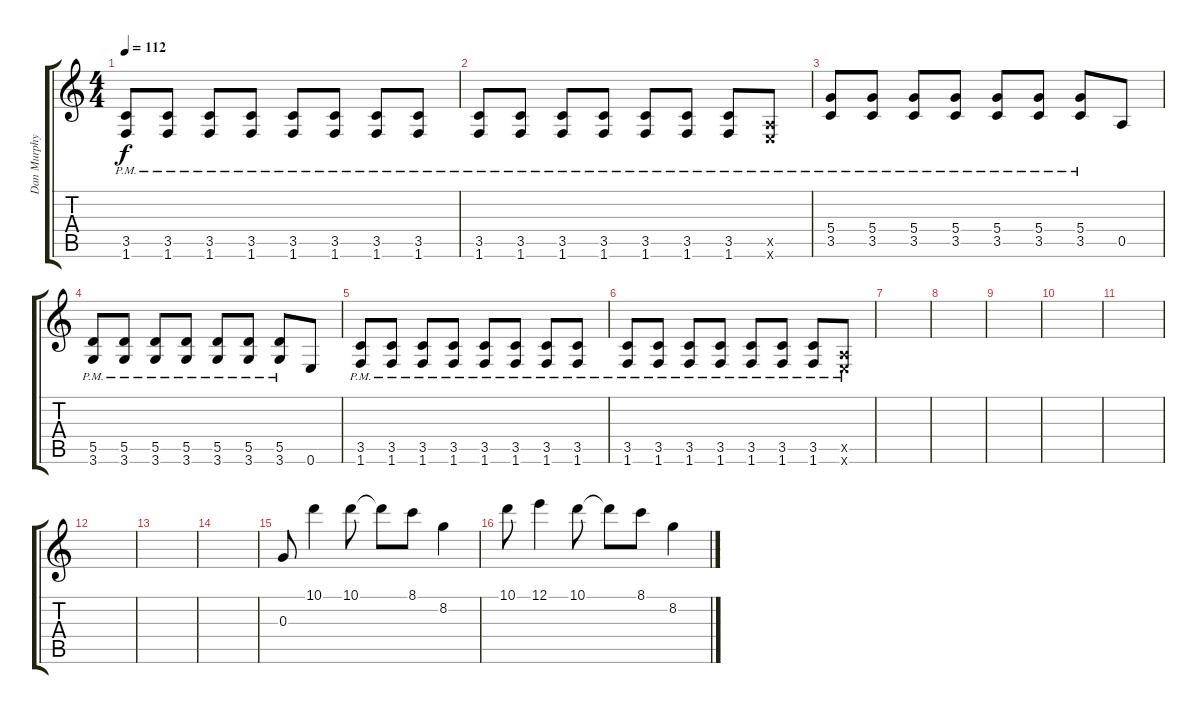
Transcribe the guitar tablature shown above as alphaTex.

\track ("Dan Murphy" "Dan Murphy") {instrument electricguitarclean}
\staff {score tabs}
\tuning (E4 B3 G3 D3 A2 E2) {hide}
\ts (4 4)
\tempo 112
\clef g2
\ks c
(3.5{pm} 1.6{pm}).8{dy f} (3.5{pm} 1.6{pm}).8 (3.5{pm} 1.6{pm}).8 (3.5{pm} 1.6{pm}).8 (3.5{pm} 1.6{pm}).8 (3.5{pm} 1.6{pm}).8 (3.5{pm} 1.6{pm}).8 (3.5{pm} 1.6{pm}).8 |
(3.5{pm} 1.6{pm}).8 (3.5{pm} 1.6{pm}).8 (3.5{pm} 1.6{pm}).8 (3.5{pm} 1.6{pm}).8 (3.5{pm} 1.6{pm}).8 (3.5{pm} 1.6{pm}).8 (3.5{pm} 1.6{pm}).8 (0.5{pm x} 0.6{pm x}).8 |
(5.4{pm} 3.5{pm}).8 (5.4{pm} 3.5{pm}).8 (5.4{pm} 3.5{pm}).8 (5.4{pm} 3.5{pm}).8 (5.4{pm} 3.5{pm}).8 (5.4{pm} 3.5{pm}).8 (5.4{pm} 3.5{pm}).8 0.5.8 |
(5.5{pm} 3.6{pm}).8 (5.5{pm} 3.6{pm}).8 (5.5{pm} 3.6{pm}).8 (5.5{pm} 3.6{pm}).8 (5.5{pm} 3.6{pm}).8 (5.5{pm} 3.6{pm}).8 (5.5{pm} 3.6{pm}).8 0.6.8 |
(3.5{pm} 1.6{pm}).8 (3.5{pm} 1.6{pm}).8 (3.5{pm} 1.6{pm}).8 (3.5{pm} 1.6{pm}).8 (3.5{pm} 1.6{pm}).8 (3.5{pm} 1.6{pm}).8 (3.5{pm} 1.6{pm}).8 (3.5{pm} 1.6{pm}).8 |
(3.5{pm} 1.6{pm}).8 (3.5{pm} 1.6{pm}).8 (3.5{pm} 1.6{pm}).8 (3.5{pm} 1.6{pm}).8 (3.5{pm} 1.6{pm}).8 (3.5{pm} 1.6{pm}).8 (3.5{pm} 1.6{pm}).8 (0.5{pm x} 0.6{pm x}).8 |
|
|
|
|
|
|
|
|
0.3.8{instrument electricguitarclean} 10.1.4 10.1.8 10.1{t}.8 8.1.8 8.2.4 |
10.1.8 12.1.4 10.1.8 10.1{t}.8 8.1.8 8.2.4
